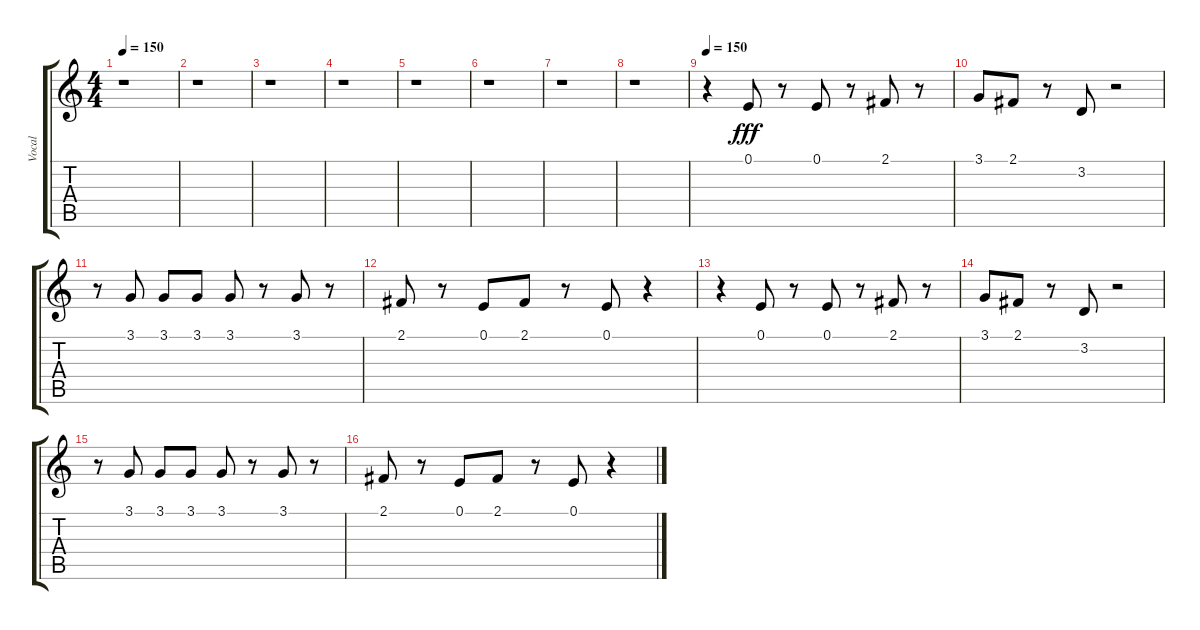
\track ("Vocal" "Vocal") {instrument lead2sawtooth}
\staff {score tabs}
\tuning (E4 B3 G3 D3 A2 E2) {hide}
\ts (4 4)
\tempo 150
\clef g2
\ks c
r.1{dy fff} |
r.1 |
r.1 |
r.1 |
r.1 |
r.1 |
r.1 |
r.1 |
\tempo 150
r.4 0.1.8 r.8 0.1.8 r.8 2.1.8 r.8 |
3.1.8 2.1.8 r.8 3.2.8 r.2 |
r.8 3.1.8 3.1.8 3.1.8 3.1.8 r.8 3.1.8 r.8 |
2.1.8 r.8 0.1.8 2.1.8 r.8 0.1.8 r.4 |
r.4 0.1.8 r.8 0.1.8 r.8 2.1.8 r.8 |
3.1.8 2.1.8 r.8 3.2.8 r.2 |
r.8 3.1.8 3.1.8 3.1.8 3.1.8 r.8 3.1.8 r.8 |
2.1.8 r.8 0.1.8 2.1.8 r.8 0.1.8 r.4
